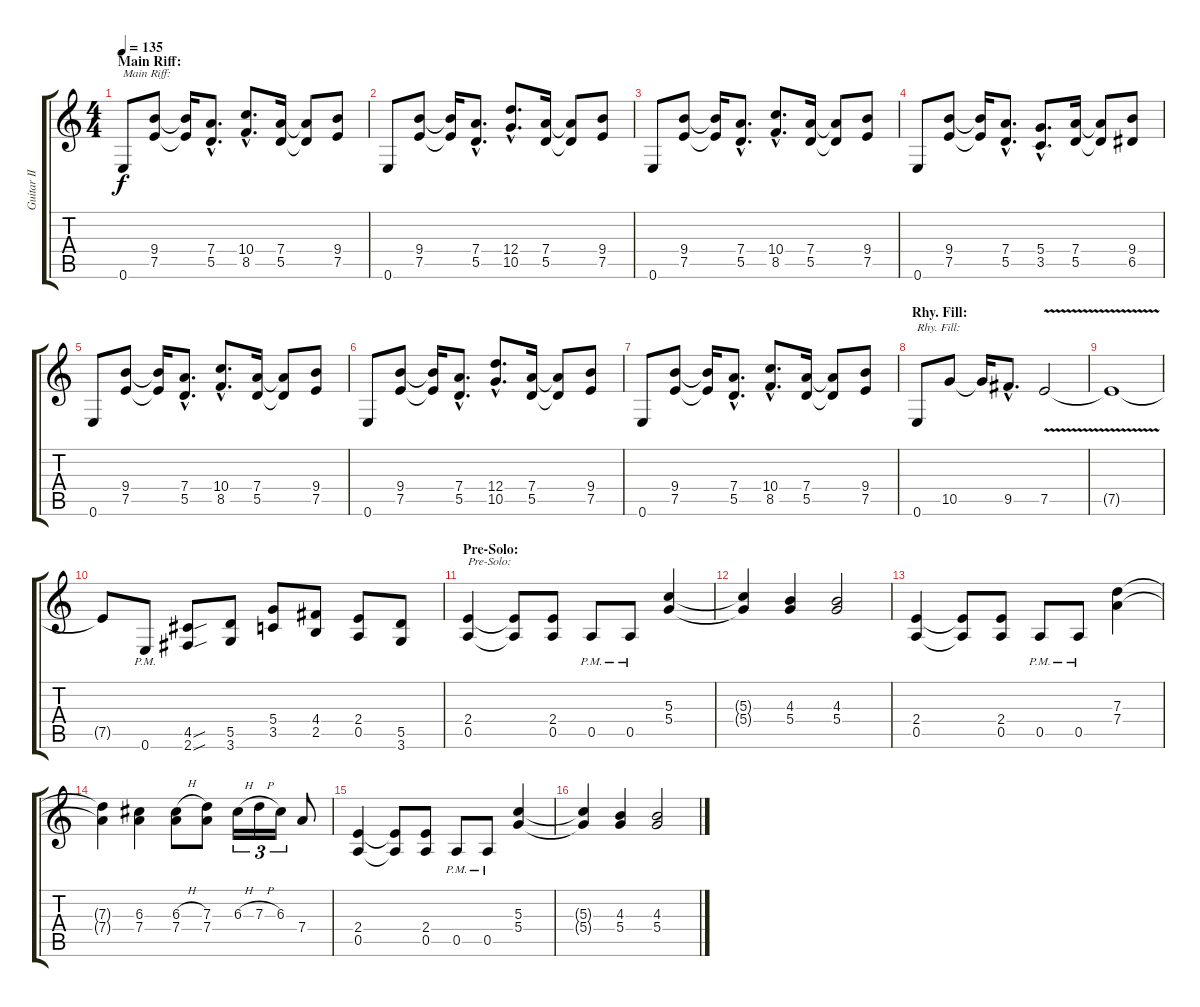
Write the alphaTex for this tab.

\track ("Guitar II" "Guitar II") {instrument distortionguitar}
\staff {score tabs}
\tuning (E4 B3 G3 D3 A2 E2) {hide}
\ts (4 4)
\section ("" "Main Riff:")
\tempo 135
\clef g2
\ks c
0.6.8{txt "Main Riff:" dy f} (9.4 7.5).8 (9.4{t} 7.5{t}).16 (7.4{hac} 5.5{hac}).8{d} (10.4{hac} 8.5{hac}).8{d} (7.4 5.5).16 (7.4{t} 5.5{t}).8 (9.4 7.5).8 |
0.6.8 (9.4 7.5).8 (9.4{t} 7.5{t}).16 (7.4{hac} 5.5{hac}).8{d} (12.4{hac} 10.5{hac}).8{d} (7.4 5.5).16 (7.4{t} 5.5{t}).8 (9.4 7.5).8 |
0.6.8 (9.4 7.5).8 (9.4{t} 7.5{t}).16 (7.4{hac} 5.5{hac}).8{d} (10.4{hac} 8.5{hac}).8{d} (7.4 5.5).16 (7.4{t} 5.5{t}).8 (9.4 7.5).8 |
0.6.8 (9.4 7.5).8 (9.4{t} 7.5{t}).16 (7.4{hac} 5.5{hac}).8{d} (5.4{hac} 3.5{hac}).8{d} (7.4 5.5).16 (7.4{t} 5.5{t}).8 (9.4 6.5).8 |
0.6.8 (9.4 7.5).8 (9.4{t} 7.5{t}).16 (7.4{hac} 5.5{hac}).8{d} (10.4{hac} 8.5{hac}).8{d} (7.4 5.5).16 (7.4{t} 5.5{t}).8 (9.4 7.5).8 |
0.6.8 (9.4 7.5).8 (9.4{t} 7.5{t}).16 (7.4{hac} 5.5{hac}).8{d} (12.4{hac} 10.5{hac}).8{d} (7.4 5.5).16 (7.4{t} 5.5{t}).8 (9.4 7.5).8 |
0.6.8 (9.4 7.5).8 (9.4{t} 7.5{t}).16 (7.4{hac} 5.5{hac}).8{d} (10.4{hac} 8.5{hac}).8{d} (7.4 5.5).16 (7.4{t} 5.5{t}).8 (9.4 7.5).8 |
\section ("" "Rhy. Fill:")
0.6.8{txt "Rhy. Fill:"} 10.5.8 10.5{t}.16 9.5{hac}.8{d} 7.5{v}.2 |
7.5{t}.1 |
7.5{t}.8 0.6{pm}.8 (4.5{sou} 2.6{sou}).8 (5.5 3.6).8 (5.4 3.5).8 (4.4 2.5).8 (2.4 0.5).8 (5.5 3.6).8 |
\section ("" "Pre-Solo:")
(2.4 0.5).4{txt "Pre-Solo:"} (2.4{t} 0.5{t}).8 (2.4 0.5).8 0.5{pm}.8 0.5{pm}.8 (5.3 5.4).4 |
(5.3{t} 5.4{t}).4 (4.3 5.4).4 (4.3 5.4).2 |
(2.4 0.5).4 (2.4{t} 0.5{t}).8 (2.4 0.5).8 0.5{pm}.8 0.5{pm}.8 (7.3 7.4).4 |
(7.3{t} 7.4{t}).4 (6.3 7.4).4 (6.3{h} 7.4).8 (7.3 7.4).8 6.3{h}.16{tu (3 2)} 7.3{h}.16{tu (3 2)} 6.3.16{tu (3 2)} 7.4.8 |
(2.4 0.5).4 (2.4{t} 0.5{t}).8 (2.4 0.5).8 0.5{pm}.8 0.5{pm}.8 (5.3 5.4).4 |
(5.3{t} 5.4{t}).4 (4.3 5.4).4 (4.3 5.4).2
